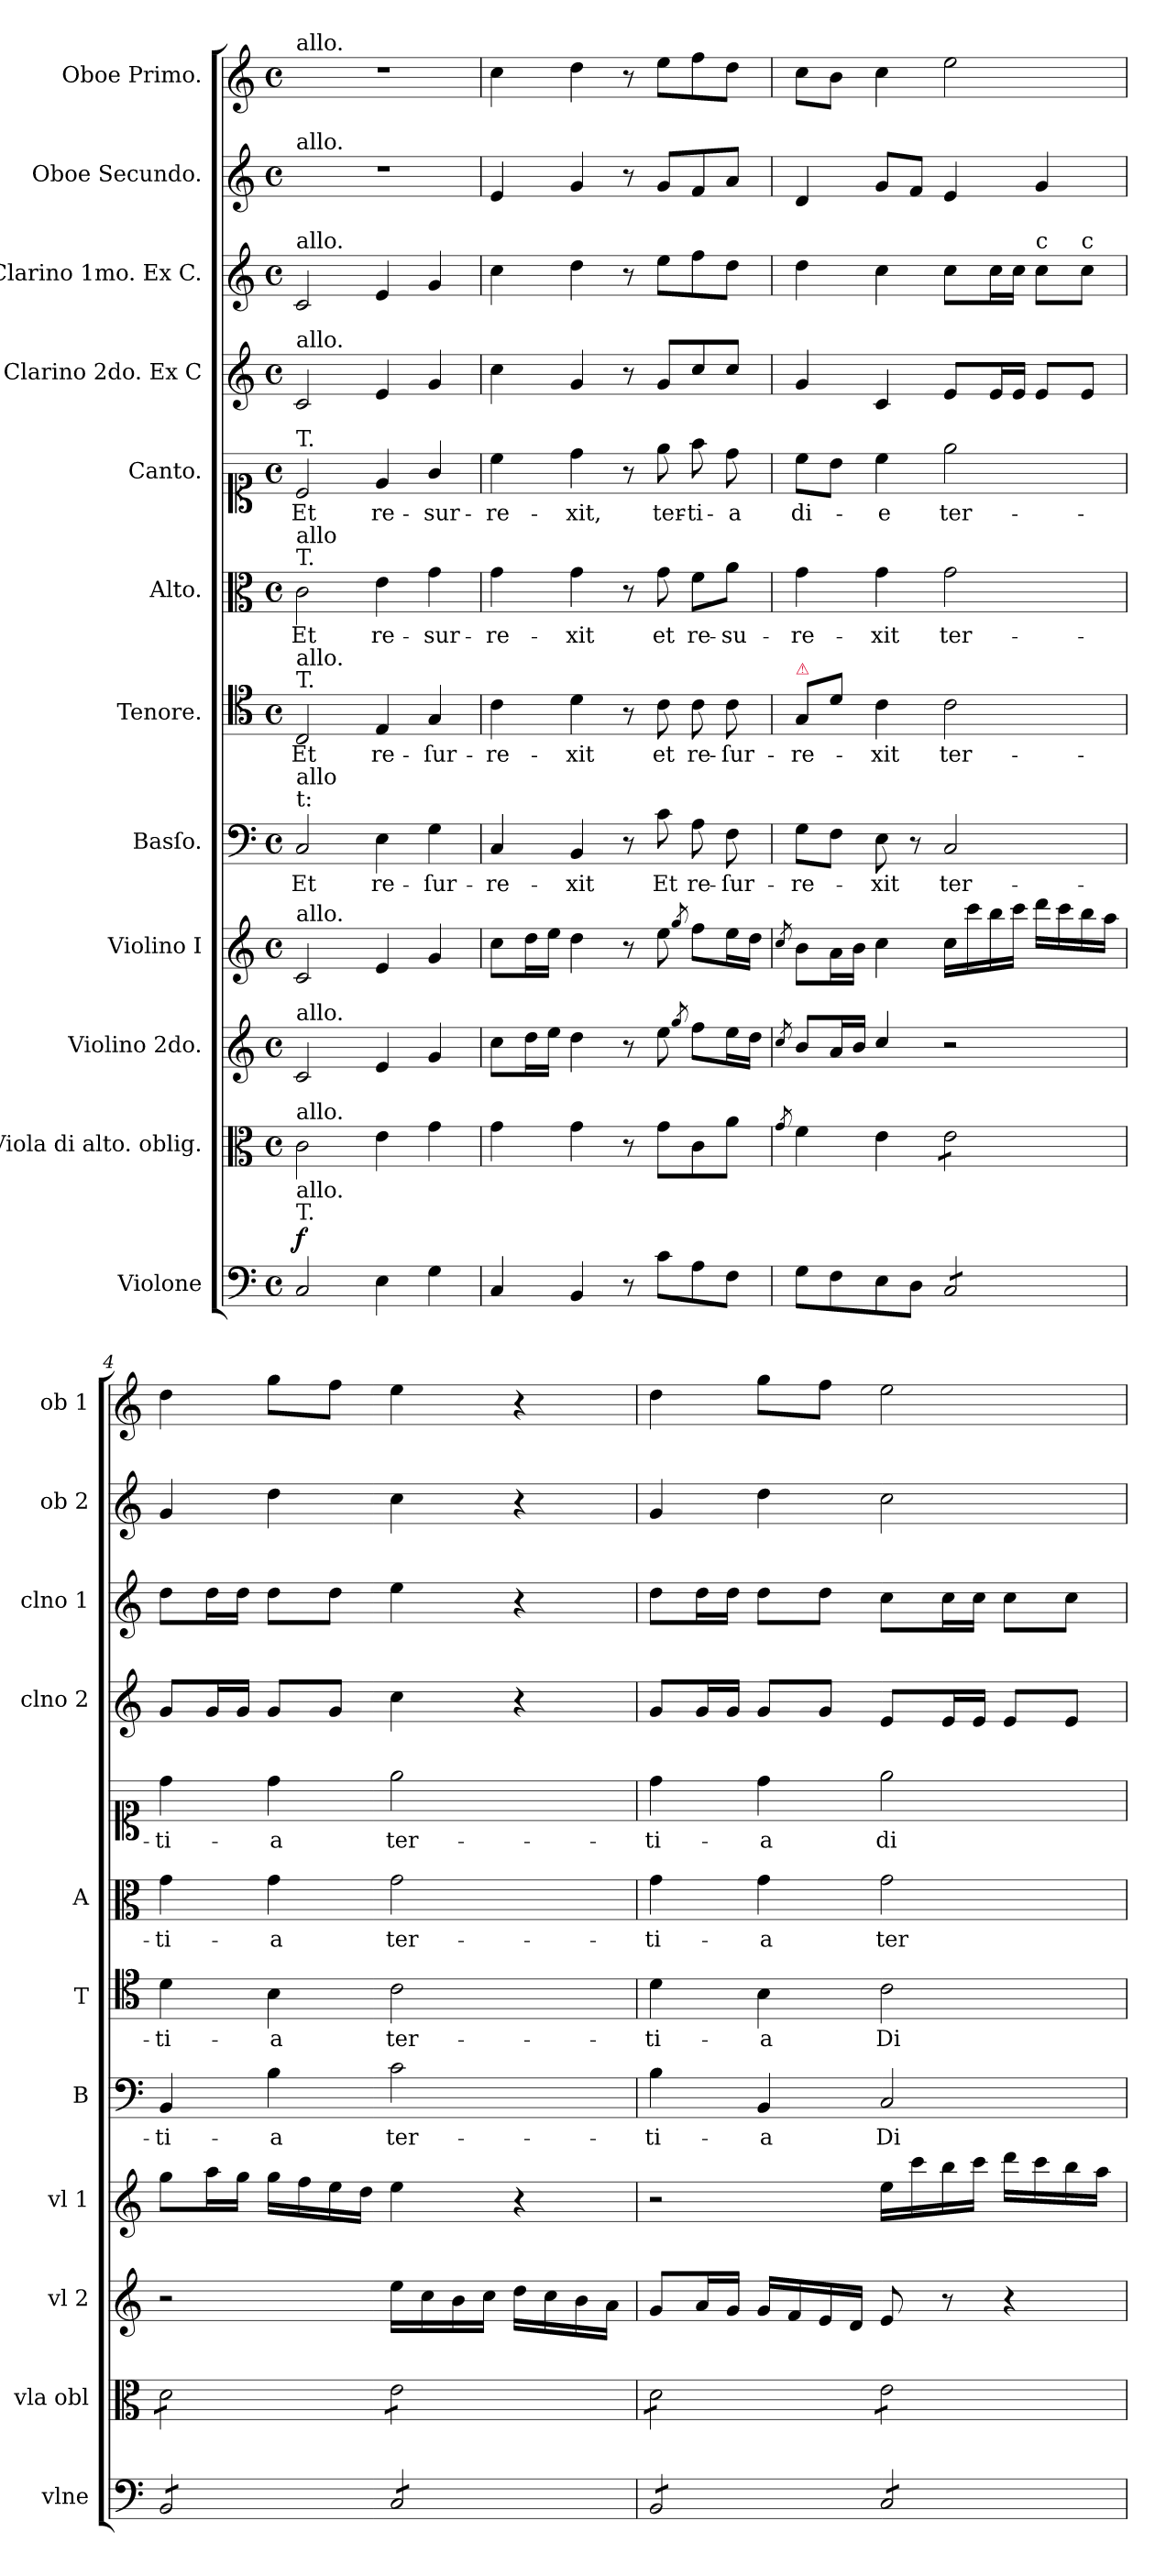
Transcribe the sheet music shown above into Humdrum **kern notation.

**kern	**dynam	**kern	**kern	**dynam	**kern	**dynam	**kern	**text	**kern	**text	**kern	**text	**kern	**text	**dynam	**kern	**kern	**kern	**kern	**dynam
*part12	*part12	*part11	*part10	*part10	*part9	*part9	*part8	*part8	*part7	*part7	*part6	*part6	*part5	*part5	*part5	*part4	*part3	*part2	*part1	*part1
*staff12	*staff12	*staff11	*staff10	*staff10	*staff9	*staff9	*staff8	*staff8	*staff7	*staff7	*staff6	*staff6	*staff5	*staff5	*staff5	*staff4	*staff3	*staff2	*staff1	*staff1
*I"Violone	*	*I"Viola di alto. oblig.	*I"Violino 2do.	*	*I"Violino I	*	*I"Basſo.	*	*I"Tenore.	*	*I"Alto.	*	*I"Canto.	*	*	*I"Clarino 2do. Ex C	*I"Clarino 1mo. Ex C.	*I"Oboe Secundo.	*I"Oboe Primo.	*
*I'vlne	*	*I'vla obl	*I'vl 2	*	*I'vl 1	*	*I'B	*	*I'T	*	*I'A	*	*	*	*	*I'clno 2	*I'clno 1	*I'ob 2	*I'ob 1	*
*clefF4	*	*clefC3	*clefG2	*	*clefG2	*	*clefF4	*	*clefC4	*	*clefC3	*	*clefC1	*	*	*clefG2	*clefG2	*clefG2	*clefG2	*
*k[]	*	*k[]	*k[]	*	*k[]	*	*k[]	*	*k[]	*	*k[]	*	*k[]	*	*	*k[]	*k[]	*k[]	*k[]	*
*C:	*	*C:	*C:	*	*C:	*	*C:	*	*C:	*	*C:	*	*C:	*	*	*C:	*C:	*C:	*C:	*
*M4/4	*	*M4/4	*M4/4	*	*M4/4	*	*M4/4	*	*M4/4	*	*M4/4	*	*M4/4	*	*	*M4/4	*M4/4	*M4/4	*M4/4	*
*met(c)	*	*met(c)	*met(c)	*	*met(c)	*	*met(c)	*	*met(c)	*	*met(c)	*	*met(c)	*	*	*met(c)	*met(c)	*met(c)	*met(c)	*
=1	=1	=1	=1	=1	=1	=1	=1	=1	=1	=1	=1	=1	=1	=1	=1	=1	=1	=1	=1	=1
!	!	!	!	!	!	!	!	!	!	!	!	!	!	!	!	!	!	!	!LO:TX:a:t=allo.	!
!	!	!	!	!	!	!	!	!	!	!	!	!	!	!	!	!	!	!LO:TX:a:t=allo.	!	!
!	!	!	!	!	!	!	!	!	!	!	!	!	!	!	!	!	!LO:TX:a:t=allo.	!	!	!
!	!	!	!	!	!	!	!	!	!	!	!	!	!	!	!	!LO:TX:a:t=allo.	!	!	!	!
!	!	!	!	!	!	!	!	!	!	!	!	!	!LO:TX:a:t=T.	!	!	!	!	!	!	!
!	!	!	!	!	!	!	!	!	!	!	!LO:TX:a:t=T.	!	!	!	!	!	!	!	!	!
!	!	!	!	!	!	!	!	!	!	!	!LO:TX:a:t=allo	!	!	!	!	!	!	!	!	!
!	!	!	!	!	!	!	!	!	!LO:TX:a:t=T.	!	!	!	!	!	!	!	!	!	!	!
!	!	!	!	!	!	!	!	!	!LO:TX:a:t=allo.	!	!	!	!	!	!	!	!	!	!	!
!	!	!	!	!	!	!	!LO:TX:a:t=t&colon;	!	!	!	!	!	!	!	!	!	!	!	!	!
!	!	!	!	!	!	!	!LO:TX:a:t=allo	!	!	!	!	!	!	!	!	!	!	!	!	!
!	!	!	!	!	!LO:TX:a:t=allo.	!	!	!	!	!	!	!	!	!	!	!	!	!	!	!
!	!	!	!LO:TX:a:t=allo.	!	!	!	!	!	!	!	!	!	!	!	!	!	!	!	!	!
!	!	!LO:TX:a:t=allo.	!	!	!	!	!	!	!	!	!	!	!	!	!	!	!	!	!	!
!LO:TX:a:t=T.	!	!	!	!	!	!	!	!	!	!	!	!	!	!	!	!	!	!	!	!
!LO:TX:a:t=allo.	!	!	!	!	!	!	!	!	!	!	!	!	!	!	!	!	!	!	!	!
!	!LO:DY:a	!	!	!LO:DY:a	!	!LO:DY:a	!	!	!	!	!	!	!	!	!LO:DY:a	!	!	!	!	!LO:DY:a
2C/	f	2c\	2c/	for&colon;	2c/	for&colon;	2C/	Et	2C/	Et	2c\	Et	2c/	Et	f&colon;	2c/	2c/	1r	1r	for&colon;
4E\	.	4e\	4e/	.	4e/	.	4E\	re-	4E/	re-	4e\	re-	4e/	re-	.	4e/	4e/	.	.	.
4G\	.	4g\	4g/	.	4g/	.	4G\	-ſur-	4G/	-ſur-	4g\	-sur-	4g/	-sur-	.	4g/	4g/	.	.	.
=2	=2	=2	=2	=2	=2	=2	=2	=2	=2	=2	=2	=2	=2	=2	=2	=2	=2	=2	=2	=2
4C/	.	4g\	8cc\L	.	8cc\L	.	4C/	-re-	4c\	-re-	4g\	-re-	4cc\	-re-	.	4cc\	4cc\	4e/	4cc\	.
.	.	.	16dd\L	.	16dd\L	.	.	.	.	.	.	.	.	.	.	.	.	.	.	.
.	.	.	16ee\JJ	.	16ee\JJ	.	.	.	.	.	.	.	.	.	.	.	.	.	.	.
4BB/	.	4g\	4dd\	.	4dd\	.	4BB/	-xit	4d\	-xit	4g\	-xit	4dd\	-xit,	.	4g/	4dd\	4g/	4dd\	.
8r	.	8r	8r	.	8r	.	8r	.	8r	.	8r	.	8r	.	.	8r	8r	8r	8r	.
!	!	!	!	!	!	!	!	!LO:LY:i	!	!LO:LY:i	!	!	!	!	!	!	!	!	!	!
8c\L	.	8g\L	8ee\	.	8ee\	.	8c\	Et	8c\	et	8g\	et	8ee\	ter-	.	8g/L	8ee\L	8g/L	8ee\L	.
.	.	.	8qgg/	.	8qgg/	.	.	.	.	.	.	.	.	.	.	.	.	.	.	.
!	!	!	!	!	!	!	!	!LO:LY:i	!	!LO:LY:i	!	!	!	!	!	!	!	!	!	!
8A\	.	8c\	8ff\L	.	8ff\L	.	8A\	re-	8c\	re-	8f\L	re-	8ff\	-ti-	.	8cc/	8ff\	8f/	8ff\	.
!	!	!	!	!	!	!	!	!LO:LY:i	!	!LO:LY:i	!	!	!	!	!	!	!	!	!	!
8F\J	.	8a\J	16ee\L	.	16ee\L	.	8F\	-ſur-	8c\	-ſur-	8a\J	-su-	8dd\	-a	.	8cc/J	8dd\J	8a/J	8dd\J	.
.	.	.	16dd\JJ	.	16dd\JJ	.	.	.	.	.	.	.	.	.	.	.	.	.	.	.
=3	=3	=3	=3	=3	=3	=3	=3	=3	=3	=3	=3	=3	=3	=3	=3	=3	=3	=3	=3	=3
.	.	8qg/	8qcc/	.	8qcc/	.	.	.	.	.	.	.	.	.	.	.	.	.	.	.
!	!	!	!	!	!	!	!	!	!LO:TX:a:color=crimson:t=⚠	!	!	!	!	!	!	!	!	!	!	!
!	!	!	!	!	!	!	!	!LO:LY:i	!	!LO:LY:i	!	!	!	!	!	!	!	!	!	!
8G\L	.	4f\	8b/L	.	8b\L	.	8G\L	-re-	8G/L	-re-	4g\	-re-	8cc\L	di-	.	4g/	4dd\	4d/	8cc\L	.
8F\	.	.	16a/L	.	16a\L	.	8F\J	.	8d\J	.	.	.	8b\J	.	.	.	.	.	8b\J	.
.	.	.	16b/JJ	.	16b\JJ	.	.	.	.	.	.	.	.	.	.	.	.	.	.	.
!	!	!	!	!	!	!	!	!LO:LY:i	!	!LO:LY:i	!	!	!	!	!	!	!	!	!	!
8E\	.	4e\	4cc/	.	4cc\	.	8E\	-xit	4c\	-xit	4g\	-xit	4cc\	-e	.	4c/	4cc\	8g/L	4cc\	.
8D\J	.	.	.	.	.	.	8r	.	.	.	.	.	.	.	.	.	.	8f/J	.	.
*tremolo	*	*	*	*	*	*	*	*	*	*	*	*	*	*	*	*	*	*	*	*
*	*	*tremolo	*	*	*	*	*	*	*	*	*	*	*	*	*	*	*	*	*	*
8C/L	.	8e\L	2r	.	16cc\LL	.	2C/	ter-	2c\	ter-	2g\	ter-	2ee\	ter-	.	8e/L	8cc\L	4e/	2ee\	.
.	.	.	.	.	16ccc\	.	.	.	.	.	.	.	.	.	.	.	.	.	.	.
8C/	.	8e\	.	.	16bb\	.	.	.	.	.	.	.	.	.	.	16e/L	16cc\L	.	.	.
.	.	.	.	.	16ccc\JJ	.	.	.	.	.	.	.	.	.	.	16e/JJ	16cc\JJ	.	.	.
!	!	!	!	!	!	!	!	!	!	!	!	!	!	!	!	!	!LO:TX:a:t=c	!	!	!
8C/	.	8e\	.	.	16ddd\LL	.	.	.	.	.	.	.	.	.	.	8e/L	8cc\L	4g/	.	.
.	.	.	.	.	16ccc\	.	.	.	.	.	.	.	.	.	.	.	.	.	.	.
!	!	!	!	!	!	!	!	!	!	!	!	!	!	!	!	!	!LO:TX:a:t=c	!	!	!
8C/J	.	8e\J	.	.	16bb\	.	.	.	.	.	.	.	.	.	.	8e/J	8cc\J	.	.	.
.	.	.	.	.	16aa\JJ	.	.	.	.	.	.	.	.	.	.	.	.	.	.	.
=4	=4	=4	=4	=4	=4	=4	=4	=4	=4	=4	=4	=4	=4	=4	=4	=4	=4	=4	=4	=4
8BB/L	.	8d\L	2r	.	8gg\L	.	4BB/	-ti-	4d\	-ti-	4g\	-ti-	4dd\	-ti-	.	8g/L	8dd\L	4g/	4dd\	.
8BB/	.	8d\	.	.	16aa\L	.	.	.	.	.	.	.	.	.	.	16g/L	16dd\L	.	.	.
.	.	.	.	.	16gg\JJ	.	.	.	.	.	.	.	.	.	.	16g/JJ	16dd\JJ	.	.	.
8BB/	.	8d\	.	.	16gg\LL	.	4B\	-a	4B\	-a	4g\	-a	4dd\	-a	.	8g/L	8dd\L	4dd\	8gg\L	.
.	.	.	.	.	16ff\	.	.	.	.	.	.	.	.	.	.	.	.	.	.	.
8BB/J	.	8d\J	.	.	16ee\	.	.	.	.	.	.	.	.	.	.	8g/J	8dd\J	.	8ff\J	.
.	.	.	.	.	16dd\JJ	.	.	.	.	.	.	.	.	.	.	.	.	.	.	.
!	!	!	!	!	!	!	!	!LO:LY:i	!	!LO:LY:i	!	!LO:LY:i	!	!LO:LY:i	!	!	!	!	!	!
8C/L	.	8e\L	16ee\LL	.	4ee\	.	2c\	ter-	2c\	ter-	2g\	ter-	2ee\	ter-	.	4cc\	4ee\	4cc\	4ee\	.
.	.	.	16cc\	.	.	.	.	.	.	.	.	.	.	.	.	.	.	.	.	.
8C/	.	8e\	16b\	.	.	.	.	.	.	.	.	.	.	.	.	.	.	.	.	.
.	.	.	16cc\JJ	.	.	.	.	.	.	.	.	.	.	.	.	.	.	.	.	.
8C/	.	8e\	16dd\LL	.	4r	.	.	.	.	.	.	.	.	.	.	4r	4r	4r	4r	.
.	.	.	16cc\	.	.	.	.	.	.	.	.	.	.	.	.	.	.	.	.	.
8C/J	.	8e\J	16b\	.	.	.	.	.	.	.	.	.	.	.	.	.	.	.	.	.
.	.	.	16a\JJ	.	.	.	.	.	.	.	.	.	.	.	.	.	.	.	.	.
=5	=5	=5	=5	=5	=5	=5	=5	=5	=5	=5	=5	=5	=5	=5	=5	=5	=5	=5	=5	=5
!	!	!	!	!	!	!	!	!LO:LY:i	!	!LO:LY:i	!	!LO:LY:i	!	!LO:LY:i	!	!	!	!	!	!
8BB/L	.	8d\L	8g/L	.	2r	.	4B\	-ti-	4d\	-ti-	4g\	-ti-	4dd\	-ti-	.	8g/L	8dd\L	4g/	4dd\	.
8BB/	.	8d\	16a/L	.	.	.	.	.	.	.	.	.	.	.	.	16g/L	16dd\L	.	.	.
.	.	.	16g/JJ	.	.	.	.	.	.	.	.	.	.	.	.	16g/JJ	16dd\JJ	.	.	.
!	!	!	!	!	!	!	!	!LO:LY:i	!	!LO:LY:i	!	!LO:LY:i	!	!LO:LY:i	!	!	!	!	!	!
8BB/	.	8d\	16g/LL	.	.	.	4BB/	-a	4B\	-a	4g\	-a	4dd\	-a	.	8g/L	8dd\L	4dd\	8gg\L	.
.	.	.	16f/	.	.	.	.	.	.	.	.	.	.	.	.	.	.	.	.	.
8BB/J	.	8d\J	16e/	.	.	.	.	.	.	.	.	.	.	.	.	8g/J	8dd\J	.	8ff\J	.
.	.	.	16d/JJ	.	.	.	.	.	.	.	.	.	.	.	.	.	.	.	.	.
!	!	!	!	!	!	!	!	!	!	!	!	!LO:LY:i	!	!	!	!	!	!	!	!
8C/L	.	8e\L	8e/	.	16ee\LL	.	2C/	Di-	2c\	Di-	2g\	ter-	2ee\	di-	.	8e/L	8cc\L	2cc\	2ee\	.
.	.	.	.	.	16ccc\	.	.	.	.	.	.	.	.	.	.	.	.	.	.	.
8C/	.	8e\	8r	.	16bb\	.	.	.	.	.	.	.	.	.	.	16e/L	16cc\L	.	.	.
.	.	.	.	.	16ccc\JJ	.	.	.	.	.	.	.	.	.	.	16e/JJ	16cc\JJ	.	.	.
8C/	.	8e\	4r	.	16ddd\LL	.	.	.	.	.	.	.	.	.	.	8e/L	8cc\L	.	.	.
.	.	.	.	.	16ccc\	.	.	.	.	.	.	.	.	.	.	.	.	.	.	.
8C/J	.	8e\J	.	.	16bb\	.	.	.	.	.	.	.	.	.	.	8e/J	8cc\J	.	.	.
*	*	*Xtremolo	*	*	*	*	*	*	*	*	*	*	*	*	*	*	*	*	*	*
*Xtremolo	*	*	*	*	*	*	*	*	*	*	*	*	*	*	*	*	*	*	*	*
.	.	.	.	.	16aa\JJ	.	.	.	.	.	.	.	.	.	.	.	.	.	.	.
=	=	=	=	=	=	=	=	=	=	=	=	=	=	=	=	=	=	=	=	=
*-	*-	*-	*-	*-	*-	*-	*-	*-	*-	*-	*-	*-	*-	*-	*-	*-	*-	*-	*-	*-
